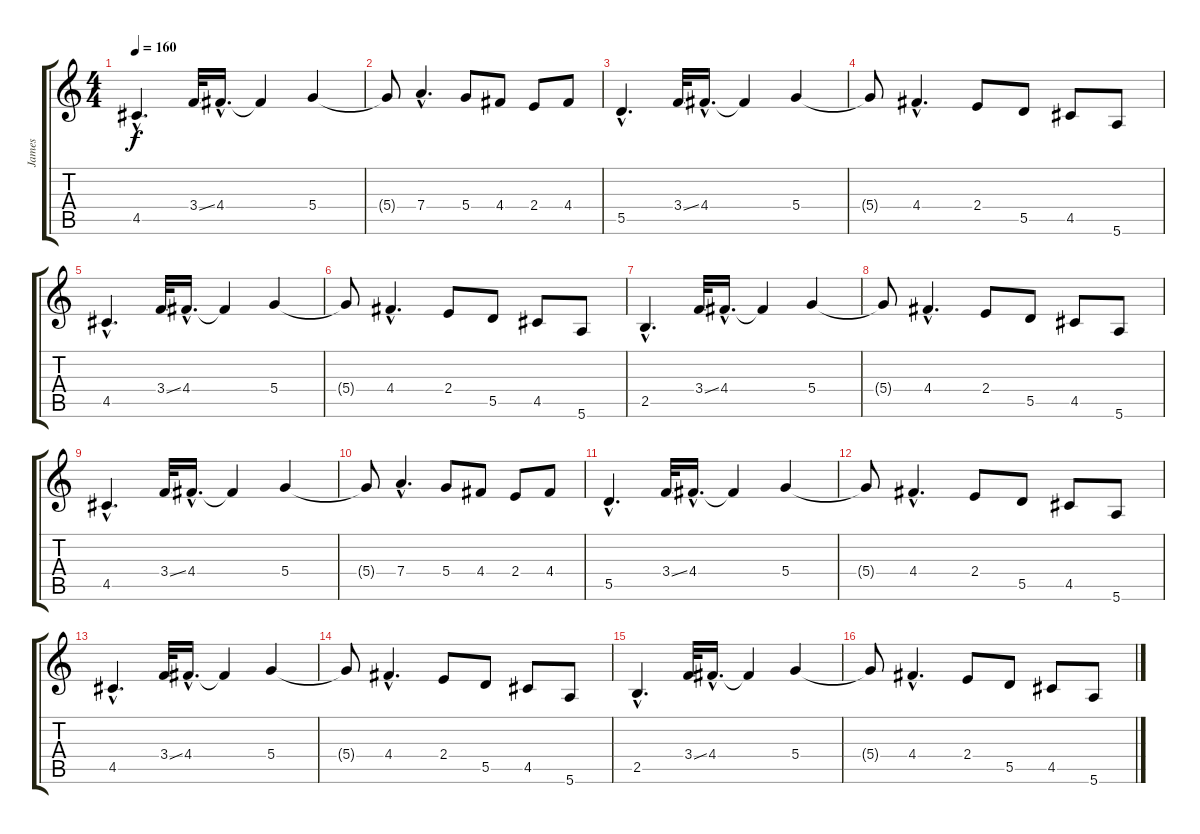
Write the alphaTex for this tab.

\track ("James" "James") {instrument acousticguitarnylon}
\staff {score tabs}
\tuning (E4 B3 G3 D3 A2 E2) {hide}
\ts (4 4)
\tempo 160
\clef g2
\ks c
4.5{hac}.4{d dy f} 3.4{ss}.32 4.4{hac}.16{d} 4.4{t}.4 5.4.4 |
5.4{t}.8 7.4{hac}.4{d} 5.4.8 4.4.8 2.4.8 4.4.8 |
5.5{hac}.4{d} 3.4{ss}.32 4.4{hac}.16{d} 4.4{t}.4 5.4.4 |
5.4{t}.8 4.4{hac}.4{d} 2.4.8 5.5.8 4.5.8 5.6.8 |
4.5{hac}.4{d} 3.4{ss}.32 4.4{hac}.16{d} 4.4{t}.4 5.4.4 |
5.4{t}.8 4.4{hac}.4{d} 2.4.8 5.5.8 4.5.8 5.6.8 |
2.5{hac}.4{d} 3.4{ss}.32 4.4{hac}.16{d} 4.4{t}.4 5.4.4 |
5.4{t}.8 4.4{hac}.4{d} 2.4.8 5.5.8 4.5.8 5.6.8 |
4.5{hac}.4{d} 3.4{ss}.32 4.4{hac}.16{d} 4.4{t}.4 5.4.4 |
5.4{t}.8 7.4{hac}.4{d} 5.4.8 4.4.8 2.4.8 4.4.8 |
5.5{hac}.4{d} 3.4{ss}.32 4.4{hac}.16{d} 4.4{t}.4 5.4.4 |
5.4{t}.8 4.4{hac}.4{d} 2.4.8 5.5.8 4.5.8 5.6.8 |
4.5{hac}.4{d} 3.4{ss}.32 4.4{hac}.16{d} 4.4{t}.4 5.4.4 |
5.4{t}.8 4.4{hac}.4{d} 2.4.8 5.5.8 4.5.8 5.6.8 |
2.5{hac}.4{d} 3.4{ss}.32 4.4{hac}.16{d} 4.4{t}.4 5.4.4 |
5.4{t}.8 4.4{hac}.4{d} 2.4.8 5.5.8 4.5.8 5.6.8
